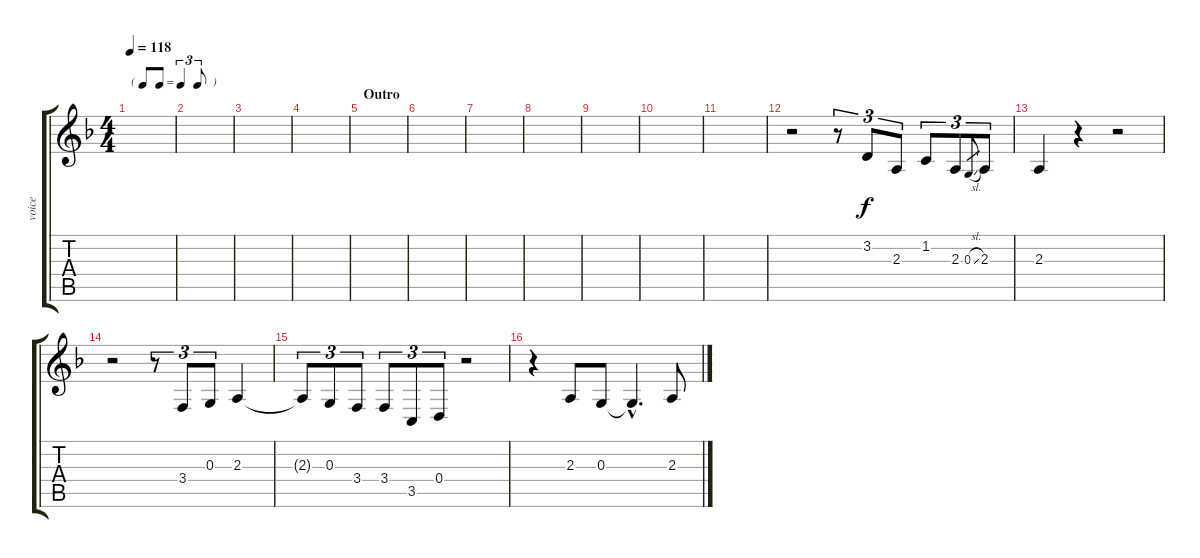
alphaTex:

\track ("voice" "voice") {instrument lead6voice}
\staff {score tabs}
\tuning (E4 B3 G3 D3 A2 E2) {hide}
\ts (4 4)
\tf triplet8th
\tempo 118
\clef g2
\ks f
|
|
|
|
\section ("" "Outro")
|
|
|
|
|
|
|
r.2 r.8{tu (3 2)} 3.2.8{tu (3 2)} 2.3.8{tu (3 2)} 1.2.8{tu (3 2)} 2.3.8{tu (3 2)} 0.3{sl}.8{gr} 2.3.8{tu (3 2)} |
2.3.4 r.4 r.2 |
r.2 r.8{tu (3 2)} 3.4.8{tu (3 2)} 0.3.8{tu (3 2)} 2.3.4 |
2.3{t}.8{tu (3 2)} 0.3.8{tu (3 2)} 3.4.8{tu (3 2)} 3.4.8{tu (3 2)} 3.5.8{tu (3 2)} 0.4.8{tu (3 2)} r.2 |
r.4 2.3.8 0.3.8 0.3{hac t}.4{d} 2.3.8
